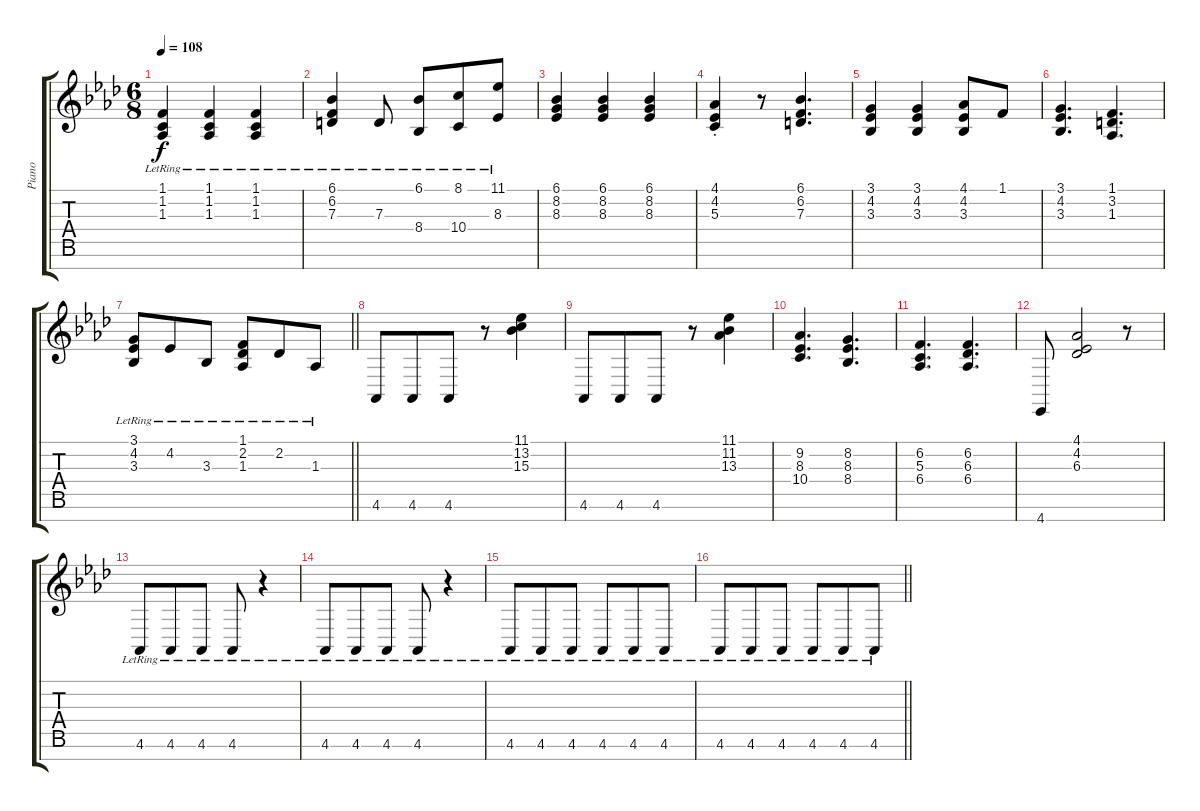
\track ("Piano" "Piano") {instrument acousticgrandpiano}
\staff {score tabs}
\tuning (E4 B3 G3 D3 A2 E2 B1) {hide}
\ts (6 8)
\tempo 108
\clef g2
\ks ab
(1.1{lr} 1.2{lr} 1.3{lr}).4{dy f} (1.1{lr} 1.2{lr} 1.3{lr}).4 (1.1{lr} 1.2{lr} 1.3{lr}).4 |
(6.1{lr} 6.2{lr} 7.3{lr}).4 7.3{lr}.8 (6.1{lr} 8.4{lr}).8 (8.1{lr} 10.4{lr}).8 (11.1{lr} 8.3{lr}).8 |
(6.1 8.2 8.3).4 (6.1 8.2 8.3).4 (6.1 8.2 8.3).4 |
(4.1{st} 4.2{st} 5.3{st}).4 r.8 (6.1 6.2 7.3).4{d} |
(3.1 4.2 3.3).4 (3.1 4.2 3.3).4 (4.1 4.2 3.3).8 1.1.8 |
(3.1 4.2 3.3).4{d} (1.1 3.2 1.3).4{d} |
\barLineRight lightlight
(3.1{lr} 4.2{lr} 3.3{lr}).8 4.2{lr}.8 3.3{lr}.8 (1.1{lr} 2.2{lr} 1.3{lr}).8 2.2{lr}.8 1.3{lr}.8 |
4.6.8 4.6.8 4.6.8 r.8 (11.1 13.2 15.3).4 |
4.6.8 4.6.8 4.6.8 r.8 (11.1 11.2 13.3).4 |
(9.2 8.3 10.4).4{d} (8.2 8.3 8.4).4{d} |
(6.2 5.3 6.4).4{d} (6.2 6.3 6.4).4{d} |
4.7.8 (4.1 4.2 6.3).2 r.8 |
4.6{lr}.8 4.6{lr}.8 4.6{lr}.8 4.6{lr}.8 r.4 |
4.6{lr}.8 4.6{lr}.8 4.6{lr}.8 4.6{lr}.8 r.4 |
4.6{lr}.8 4.6{lr}.8 4.6{lr}.8 4.6{lr}.8 4.6{lr}.8 4.6{lr}.8 |
\barLineRight lightlight
4.6{lr}.8 4.6{lr}.8 4.6{lr}.8 4.6{lr}.8 4.6{lr}.8 4.6{lr}.8
